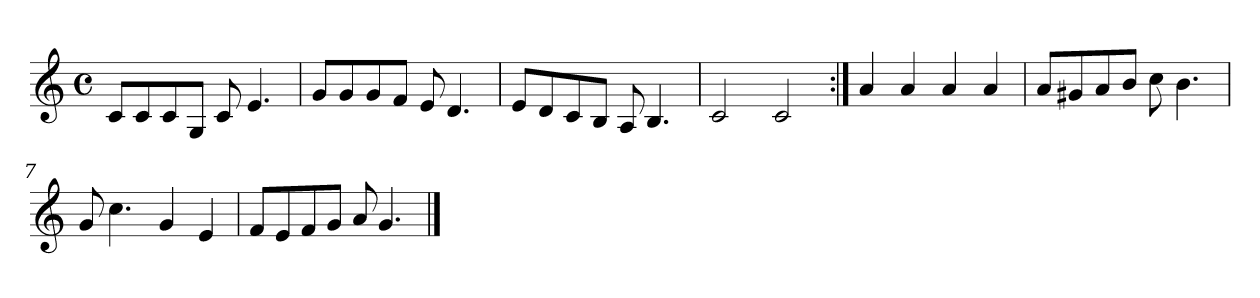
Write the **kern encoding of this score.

**kern
*part1
*staff1
*clefG2
*k[]
*C:
*M4/4
*met(c)
=1
8c/L
8c/
8c/
8G/J
8c/
4.e/
=2
8g/L
8g/
8g/
8f/J
8e/
4.d/
=3
8e/L
8d/
8c/
8B/J
8A/
4.B/
=4
2c/
2c/
!!LO:LB:g=z
=5:|!
4a/
4a/
4a/
4a/
=6
8a/L
8g#X/
8a/
8b/J
8cc\
4.b\
=7
8g/
4.cc\
4g/
4e/
=8
8f/L
8e/
8f/
8g/J
8a/
4.g/
==
*-
